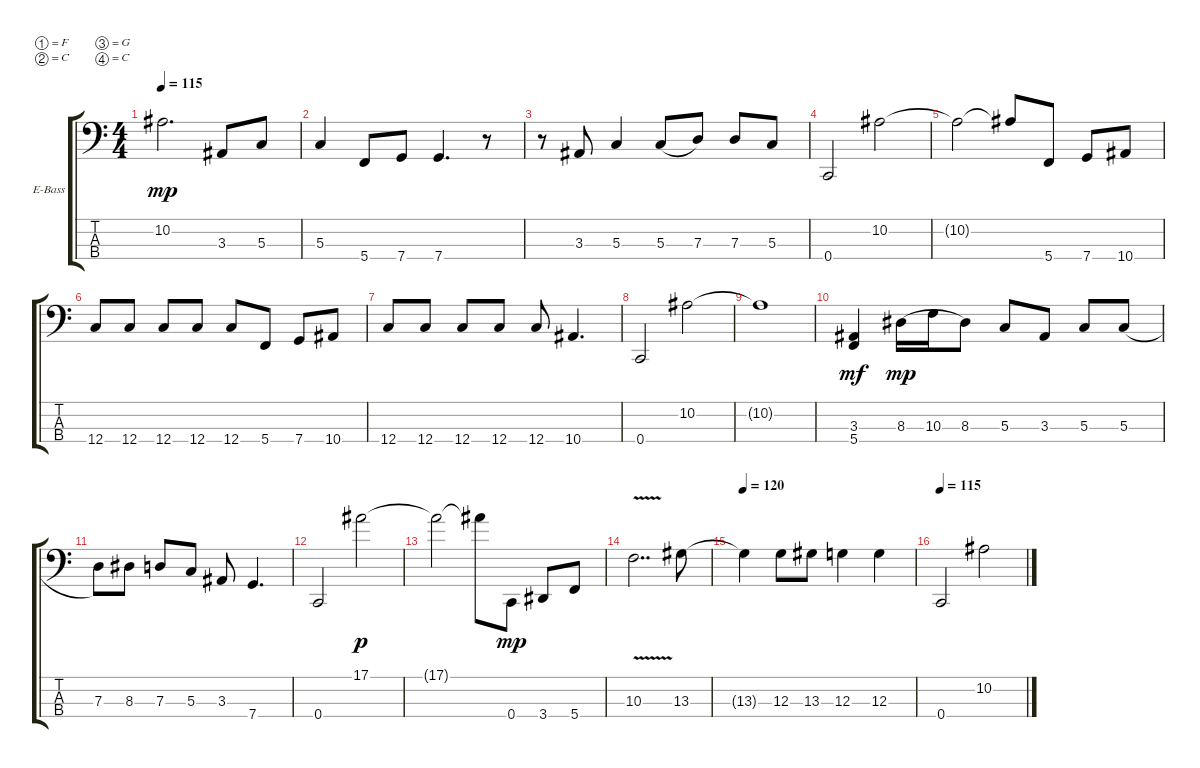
\defaultSystemsLayout 4
\bracketExtendMode groupsimilarinstruments
\firstSystemTrackNameOrientation horizontal
\otherSystemsTrackNameOrientation horizontal
\track ("Electric Bass" "E-Bass") {instrument electricbassfinger}
\staff {score tabs}
\tuning (F2 C2 G1 C1)
\ts (4 4)
\tempo 115
\clef f4
\ks c
10.2{t}.2{d dy mp} 3.3.8 5.3.8 |
5.3.4 5.4.8 7.4.8 7.4.4{d} r.8 |
r.8 3.3.8 5.3.4 5.3.8{legatoorigin} 7.3.8 7.3.8 5.3.8 |
0.4.2 10.2.2 |
10.2{t}.2 10.2{t}.8 5.4.8 7.4.8 10.4.8 |
12.4.8 12.4.8 12.4.8 12.4.8 12.4.8 5.4.8 7.4.8 10.4.8 |
12.4.8 12.4.8 12.4.8 12.4.8 12.4.8 10.4.4{d} |
0.4.2 10.2.2 |
10.2{t}.1 |
(5.4 3.3).4{dy mf} 8.3.16{dy mp legatoorigin} 10.3.16{legatoorigin} 8.3.8 5.3.8 3.3.8 5.3.8 5.3.8{legatoorigin} |
7.3.8 8.3.8 7.3.8 5.3.8 3.3.8 7.4.4{d} |
0.4.2 17.1.2{dy p} |
17.1{t}.2 17.1{t}.8 0.4.8{dy mp} 3.4.8 5.4.8 |
10.3{v}.2{dd} 13.3.8 |
\tempo 120
13.3{t}.4 12.3.8 13.3.8 12.3.4 12.3.4 |
\tempo 115
0.4.2 10.2.2
